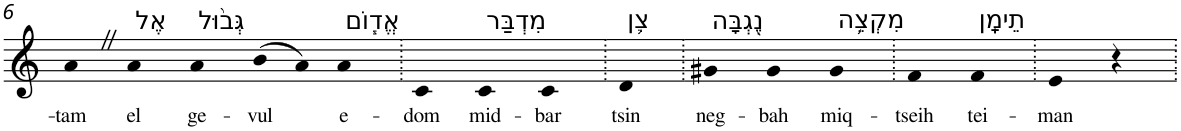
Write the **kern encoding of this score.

**kern	**text
*part1	*part1
*staff1	*staff1
*I"Piano	*
*I'Pno	*
!!LO:PB:g=z
*clefG2	*
*k[]	*
=6	=6
!	!LO:LY:b
4aZ	-tam
!LO:TX:a:t=אֶל	!
!	!LO:LY:b
4a	el
!LO:TX:a:t=גְּב֨וּל	!
!	!LO:LY:b
4a	ge-
!	!LO:LY:b
(>8b	-vul
8a)	.
!LO:TX:a:t=אֱד֧וֹם	!
!	!LO:LY:b
4a	e-
=7.	=7.
!	!LO:LY:b
4c	-dom
!LO:TX:a:t=מִדְבַּר	!
!	!LO:LY:b
4c	mid-
!	!LO:LY:b
4c	-bar
=8.	=8.
!LO:TX:a:t=צִ֛ן	!
!	!LO:LY:b
4d	tsin
=9.	=9.
!LO:TX:a:t=נֶ֖גְבָּה	!
!	!LO:LY:b
4g#X	neg-
!	!LO:LY:b
4g#	-bah
!LO:TX:a:t=מִקְצֵ֥ה	!
!	!LO:LY:b
4g#	miq-
=10.	=10.
!	!LO:LY:b
4f	-tseih
!LO:TX:a:t=תֵימָֽן	!
!	!LO:LY:b
4f	tei-
=11.	=11.
!	!LO:LY:b
4e	-man
4r	.
=.	=.
*-	*-
